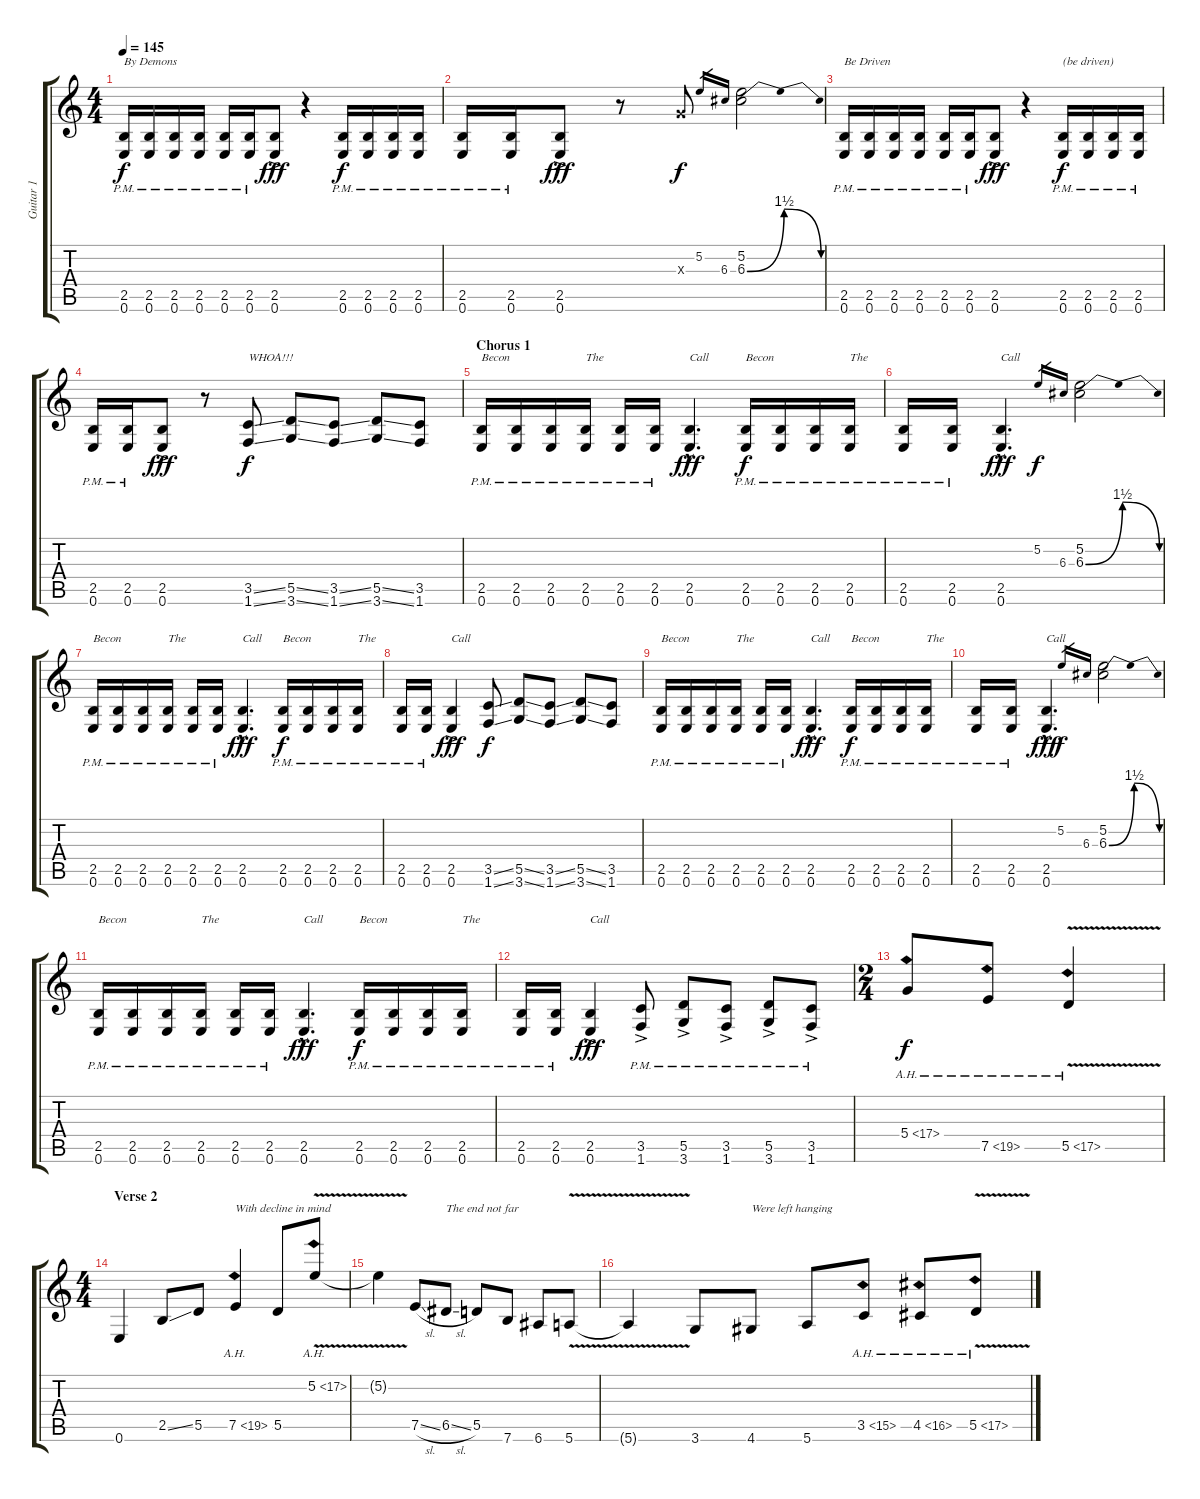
\track ("Guitar 1" "Guitar 1") {instrument distortionguitar}
\staff {score tabs}
\tuning (E4 B3 G3 D3 A2 E2) {hide}
\ts (4 4)
\tempo 145
\clef g2
\ks c
(2.5{pm} 0.6{pm}).16{txt "By Demons" dy f} (2.5{pm} 0.6{pm}).16 (2.5{pm} 0.6{pm}).16 (2.5{pm} 0.6{pm}).16 (2.5{pm} 0.6{pm}).16 (2.5{pm} 0.6{pm}).16 (2.5{ac} 0.6{ac}).8{dy fff} r.4 (2.5{pm} 0.6{pm}).16{dy f} (2.5{pm} 0.6{pm}).16 (2.5{pm} 0.6{pm}).16 (2.5{pm} 0.6{pm}).16 |
(2.5 0.6{pm}).16 (2.5 0.6{pm}).16 (2.5{ac} 0.6{ac}).8{dy fff} r.8 0.3{x}.8{dy f} 5.2.16{gr} 6.3.16{gr} (5.2 6.3{be (bendrelease 0 0 10 6 50 6 60 0)}).2 |
(2.5{pm} 0.6{pm}).16{txt "Be Driven"} (2.5{pm} 0.6{pm}).16 (2.5{pm} 0.6{pm}).16 (2.5{pm} 0.6{pm}).16 (2.5{pm} 0.6{pm}).16 (2.5{pm} 0.6{pm}).16 (2.5{ac} 0.6{ac}).8{dy fff} r.4 (2.5{pm} 0.6{pm}).16{txt "(be driven)" dy f} (2.5{pm} 0.6{pm}).16 (2.5{pm} 0.6{pm}).16 (2.5{pm} 0.6{pm}).16 |
(2.5{pm} 0.6{pm}).16 (2.5{pm} 0.6{pm}).16 (2.5{ac} 0.6{ac}).8{dy fff} r.8 (3.5{ss} 1.6{ss}).8{txt "WHOA!!!" dy f} (5.5{ss} 3.6{ss}).8 (3.5{ss} 1.6{ss}).8 (5.5{ss} 3.6{ss}).8 (3.5 1.6).8 |
\section ("" "Chorus 1")
(2.5{pm} 0.6{pm}).16{txt "Becon"} (2.5{pm} 0.6{pm}).16 (2.5{pm} 0.6{pm}).16 (2.5{pm} 0.6{pm}).16{txt "The "} (2.5{pm} 0.6{pm}).16 (2.5{pm} 0.6{pm}).16 (2.5{hac} 0.6{hac}).4{d txt "Call" dy fff} (2.5{pm} 0.6{pm}).16{txt "Becon" dy f} (2.5{pm} 0.6{pm}).16 (2.5{pm} 0.6{pm}).16 (2.5{pm} 0.6{pm}).16{txt "The"} |
(2.5{pm} 0.6{pm}).16 (2.5{pm} 0.6{pm}).16 (2.5{hac} 0.6{hac}).4{d txt "Call" dy fff} 5.2.16{gr dy f} 6.3.16{gr} (5.2 6.3{be (bendrelease 0 0 10 6 50 6 60 0)}).2 |
(2.5{pm} 0.6{pm}).16{txt "Becon"} (2.5{pm} 0.6{pm}).16 (2.5{pm} 0.6{pm}).16 (2.5{pm} 0.6{pm}).16{txt "The "} (2.5{pm} 0.6{pm}).16 (2.5{pm} 0.6{pm}).16 (2.5{hac} 0.6{hac}).4{d txt "Call" dy fff} (2.5{pm} 0.6{pm}).16{txt "Becon" dy f} (2.5{pm} 0.6{pm}).16 (2.5{pm} 0.6{pm}).16 (2.5{pm} 0.6{pm}).16{txt "The"} |
(2.5{pm} 0.6{pm}).16 (2.5{pm} 0.6{pm}).16 (2.5{ac} 0.6{ac}).4{txt "Call" dy fff} (3.5{ss} 1.6{ss}).8{dy f} (5.5{ss} 3.6{ss}).8 (3.5{ss} 1.6{ss}).8 (5.5{ss} 3.6{ss}).8 (3.5 1.6).8 |
(2.5{pm} 0.6{pm}).16{txt "Becon"} (2.5{pm} 0.6{pm}).16 (2.5{pm} 0.6{pm}).16 (2.5{pm} 0.6{pm}).16{txt "The "} (2.5{pm} 0.6{pm}).16 (2.5{pm} 0.6{pm}).16 (2.5{hac} 0.6{hac}).4{d txt "Call" dy fff} (2.5{pm} 0.6{pm}).16{txt "Becon" dy f} (2.5{pm} 0.6{pm}).16 (2.5{pm} 0.6{pm}).16 (2.5{pm} 0.6{pm}).16{txt "The"} |
(2.5{pm} 0.6{pm}).16 (2.5{pm} 0.6{pm}).16 (2.5{hac} 0.6{hac}).4{d txt "Call" dy fff} 5.2.16{gr dy f} 6.3.16{gr} (5.2 6.3{be (bendrelease 0 0 10 6 50 6 60 0)}).2 |
(2.5{pm} 0.6{pm}).16{txt "Becon"} (2.5{pm} 0.6{pm}).16 (2.5{pm} 0.6{pm}).16 (2.5{pm} 0.6{pm}).16{txt "The "} (2.5{pm} 0.6{pm}).16 (2.5{pm} 0.6{pm}).16 (2.5{hac} 0.6{hac}).4{d txt "Call" dy fff} (2.5{pm} 0.6{pm}).16{txt "Becon" dy f} (2.5{pm} 0.6{pm}).16 (2.5{pm} 0.6{pm}).16 (2.5{pm} 0.6{pm}).16{txt "The"} |
(2.5{pm} 0.6{pm}).16 (2.5{pm} 0.6{pm}).16 (2.5{ac} 0.6{ac}).4{txt "Call" dy fff} (3.5{ac pm} 1.6{ac pm}).8 (5.5{ac pm} 3.6{ac pm}).8 (3.5{ac pm} 1.6{ac pm}).8 (5.5{ac pm} 3.6{ac pm}).8 (3.5{ac pm} 1.6{ac pm}).8 |
\ts (2 4)
5.4{ah 12}.8{dy f} 7.5{ah 12}.8 5.5{ah 12 v}.4 |
\ts (4 4)
\section ("" "Verse 2")
0.6.4 2.5{ss}.8 5.5.8 7.5{ah 12}.4{txt "With decline in mind"} 5.5.8 5.2{ah 12 v}.8 |
5.2{t}.4 7.5{sl}.8 6.5{sl}.8{txt "The end not far"} 5.5.8 7.6.8 6.6.8 5.6{v}.8 |
5.6{t}.4 3.6.8 4.6.8{txt "Were left hanging "} 5.6.8 3.5{ah 12}.8 4.5{ah 12}.8 5.5{ah 12 v}.8
